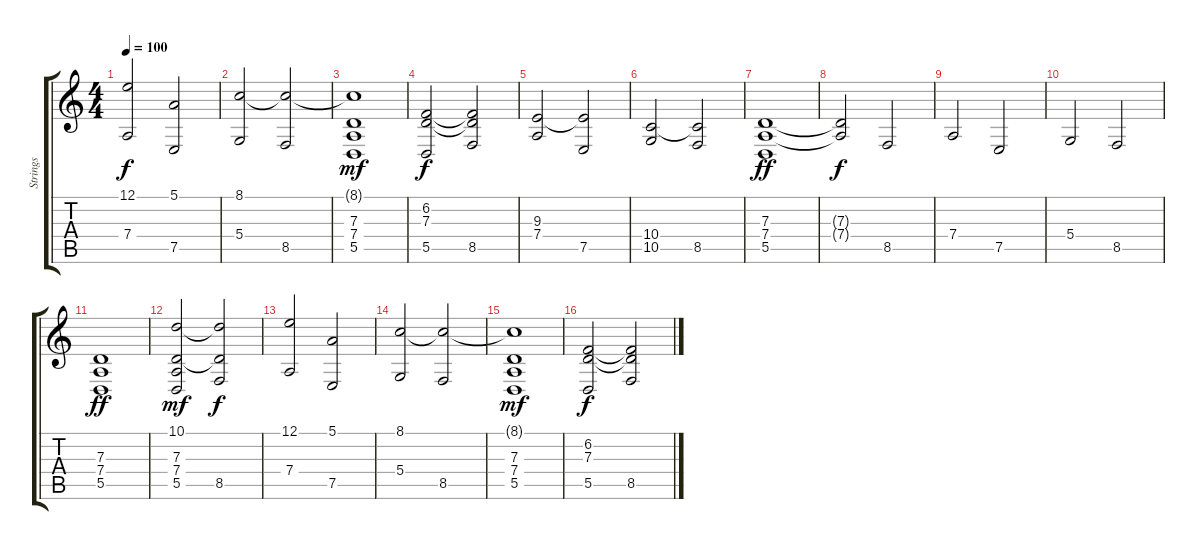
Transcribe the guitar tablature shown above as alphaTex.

\track ("Strings" "Strings") {instrument stringensemble1}
\staff {score tabs}
\tuning (E4 B3 G3 D3 A2 E2) {hide}
\ts (4 4)
\tempo 100
\clef g2
\ks c
(12.1 7.4).2{dy f} (5.1 7.5).2 |
(8.1 5.4).2 (8.1{t} 8.5).2 |
(8.1{t} 7.3 7.4 5.5).1{dy mf} |
(6.2 7.3 5.5).2{dy f volume 10} (6.2{t} 7.3{t} 8.5).2 |
(9.3 7.4).2 (9.3{t} 7.5).2 |
(10.4 10.5).2 (10.4{t} 8.5).2 |
(7.3 7.4 5.5).1{dy ff} |
(7.3{t} 7.4{t}).2{dy f volume 9} 8.5.2 |
7.4.2 7.5.2 |
5.4.2 8.5.2 |
(7.3 7.4 5.5).1{dy ff} |
(10.1 7.3 7.4 5.5).2{dy mf volume 7} (10.1{t} 7.3{t} 8.5).2{dy f} |
(12.1 7.4).2 (5.1 7.5).2 |
(8.1 5.4).2 (8.1{t} 8.5).2 |
(8.1{t} 7.3 7.4 5.5).1{dy mf} |
(6.2 7.3 5.5).2{dy f volume 6} (6.2{t} 7.3{t} 8.5).2
